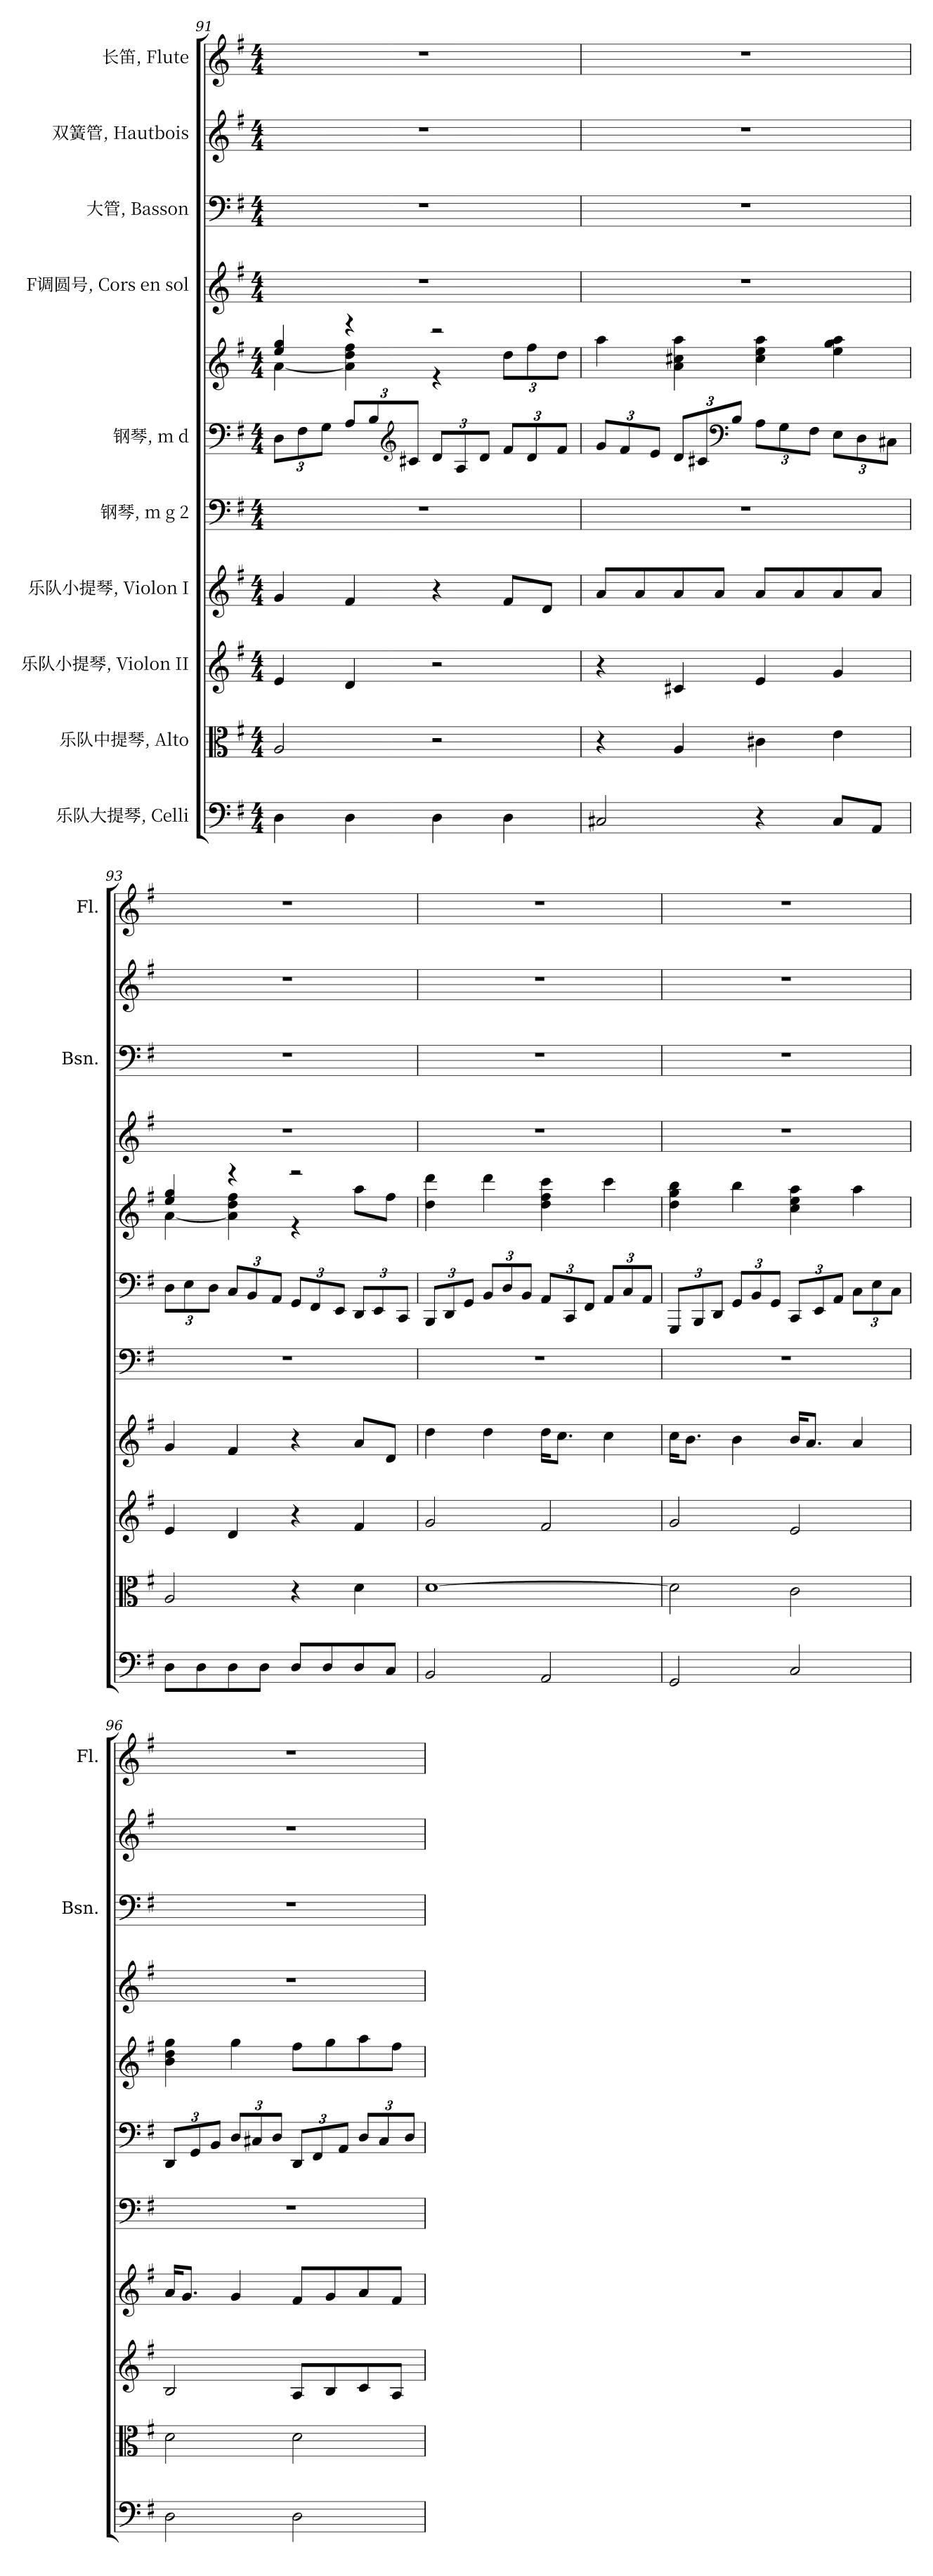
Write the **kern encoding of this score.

**kern	**kern	**kern	**kern	**kern	**kern	**kern	**kern	**kern	**kern	**kern
*part10	*part9	*part8	*part7	*part6	*part5	*part5	*part4	*part3	*part2	*part1
*staff11	*staff10	*staff9	*staff8	*staff7	*staff6	*staff5	*staff4	*staff3	*staff2	*staff1
*I"乐队大提琴, Celli	*I"乐队中提琴, Alto	*I"乐队小提琴, Violon II	*I"乐队小提琴, Violon I	*I"钢琴, m g 2	*I"钢琴, m d	*	*I"F调圆号, Cors en sol	*I"大管, Basson	*I"双簧管, Hautbois	*I"长笛, Flute
*	*	*	*	*	*	*	*	*I'Bsn.	*	*I'Fl.
!!LO:PB:g=z
*clefF4	*clefC3	*clefG2	*clefG2	*clefF4	*clefF4	*clefG2	*clefG2	*clefF4	*clefG2	*clefG2
*	*	*	*	*	*	*	*ITrd4c7	*	*	*
*k[f#]	*k[f#]	*k[f#]	*k[f#]	*k[f#]	*k[f#]	*k[f#]	*k[]	*k[f#]	*k[f#]	*k[f#]
*M4/4	*M4/4	*M4/4	*M4/4	*M4/4	*M4/4	*M4/4	*M4/4	*M4/4	*M4/4	*M4/4
*	*	*	*	*	*Xbrackettup	*	*	*	*	*
=91	=91	=91	=91	=91	=91	=91	=91	=91	=91	=91
*	*	*	*	*	*	*^	*	*	*	*
4D\	2A/	4e/	4g/	1r	12D\L	4ee/ 4gg/	[4a\	1r	1r	1r	1r
.	.	.	.	.	12F#\	.	.	.	.	.	.
.	.	.	.	.	12G\J	.	.	.	.	.	.
4D\	.	4d/	4f#/	.	12A/L	4r	4a\] 4dd\ 4ff#\	.	.	.	.
.	.	.	.	.	12B/	.	.	.	.	.	.
*	*	*	*	*	*clefG2	*	*	*	*	*	*
.	.	.	.	.	12c#X/J	.	.	.	.	.	.
4D\	2r	2r	4r	.	12d/L	2r	4r	.	.	.	.
.	.	.	.	.	12A/	.	.	.	.	.	.
.	.	.	.	.	12d/J	.	.	.	.	.	.
*	*	*	*	*	*	*	*Xbrackettup	*	*	*	*
4D\	.	.	8f#/L	.	12f#/L	.	12dd\L	.	.	.	.
.	.	.	.	.	12d/	.	12ff#\	.	.	.	.
.	.	.	8d/J	.	.	.	.	.	.	.	.
.	.	.	.	.	12f#/J	.	12dd\J	.	.	.	.
*	*	*	*	*	*	*v	*v	*	*	*	*
=92	=92	=92	=92	=92	=92	=92	=92	=92	=92	=92
2C#X/	4r	4r	8a/L	1r	12g/L	4aa\	1r	1r	1r	1r
.	.	.	.	.	12f#/	.	.	.	.	.
.	.	.	8a/	.	.	.	.	.	.	.
.	.	.	.	.	12e/J	.	.	.	.	.
.	4A/	4c#X/	8a/	.	12d/L	4a\ 4cc#X\ 4aa\	.	.	.	.
.	.	.	.	.	12c#X/	.	.	.	.	.
.	.	.	8a/J	.	.	.	.	.	.	.
*	*	*	*	*	*clefF4	*	*	*	*	*
.	.	.	.	.	12B/J	.	.	.	.	.
4r	4c#X\	4e/	8a/L	.	12A\L	4cc#\ 4ee\ 4aa\	.	.	.	.
.	.	.	.	.	12G\	.	.	.	.	.
.	.	.	8a/	.	.	.	.	.	.	.
.	.	.	.	.	12F#\J	.	.	.	.	.
8C#/L	4e\	4g/	8a/	.	12E\L	4ee\ 4gg\ 4aa\	.	.	.	.
.	.	.	.	.	12D\	.	.	.	.	.
8AA/J	.	.	8a/J	.	.	.	.	.	.	.
.	.	.	.	.	12C#X\J	.	.	.	.	.
!!LO:PB:g=z
=93	=93	=93	=93	=93	=93	=93	=93	=93	=93	=93
*	*	*	*	*	*	*^	*	*	*	*
8D\L	2A/	4e/	4g/	1r	12D\L	4ee/ 4gg/	[4a\	1r	1r	1r	1r
.	.	.	.	.	12E\	.	.	.	.	.	.
8D\	.	.	.	.	.	.	.	.	.	.	.
.	.	.	.	.	12D\J	.	.	.	.	.	.
8D\	.	4d/	4f#/	.	12C/L	4r	4a\] 4dd\ 4ff#\	.	.	.	.
.	.	.	.	.	12BB/	.	.	.	.	.	.
8D\J	.	.	.	.	.	.	.	.	.	.	.
.	.	.	.	.	12AA/J	.	.	.	.	.	.
8D/L	4r	4r	4r	.	12GG/L	2r	4r	.	.	.	.
.	.	.	.	.	12FF#/	.	.	.	.	.	.
8D/	.	.	.	.	.	.	.	.	.	.	.
.	.	.	.	.	12EE/J	.	.	.	.	.	.
8D/	4d\	4f#/	8a/L	.	12DD/L	.	8aa\L	.	.	.	.
.	.	.	.	.	12EE/	.	.	.	.	.	.
8C/J	.	.	8d/J	.	.	.	8ff#\J	.	.	.	.
.	.	.	.	.	12CC/J	.	.	.	.	.	.
*	*	*	*	*	*	*v	*v	*	*	*	*
=94	=94	=94	=94	=94	=94	=94	=94	=94	=94	=94
2BB/	[1d	2g/	4dd\	1r	12BBB/L	4dd\ 4ddd\	1r	1r	1r	1r
.	.	.	.	.	12DD/	.	.	.	.	.
.	.	.	.	.	12GG/J	.	.	.	.	.
.	.	.	4dd\	.	12BB/L	4ddd\	.	.	.	.
.	.	.	.	.	12D/	.	.	.	.	.
.	.	.	.	.	12BB/J	.	.	.	.	.
2AA/	.	2f#/	16dd\KL	.	12AA/L	4dd\ 4ff#\ 4ccc\	.	.	.	.
.	.	.	8.cc\J	.	.	.	.	.	.	.
.	.	.	.	.	12CC/	.	.	.	.	.
.	.	.	.	.	12FF#/J	.	.	.	.	.
.	.	.	4cc\	.	12AA/L	4ccc\	.	.	.	.
.	.	.	.	.	12C/	.	.	.	.	.
.	.	.	.	.	12AA/J	.	.	.	.	.
=95	=95	=95	=95	=95	=95	=95	=95	=95	=95	=95
2GG/	2d\]	2g/	16cc\KL	1r	12GGG/L	4dd\ 4gg\ 4bb\	1r	1r	1r	1r
.	.	.	8.b\J	.	.	.	.	.	.	.
.	.	.	.	.	12BBB/	.	.	.	.	.
.	.	.	.	.	12DD/J	.	.	.	.	.
.	.	.	4b\	.	12GG/L	4bb\	.	.	.	.
.	.	.	.	.	12BB/	.	.	.	.	.
.	.	.	.	.	12GG/J	.	.	.	.	.
2C/	2c\	2e/	16b/KL	.	12CC/L	4cc\ 4ee\ 4aa\	.	.	.	.
.	.	.	8.a/J	.	.	.	.	.	.	.
.	.	.	.	.	12EE/	.	.	.	.	.
.	.	.	.	.	12AA/J	.	.	.	.	.
.	.	.	4a/	.	12C\L	4aa\	.	.	.	.
.	.	.	.	.	12E\	.	.	.	.	.
.	.	.	.	.	12C\J	.	.	.	.	.
!!LO:PB:g=z
=96	=96	=96	=96	=96	=96	=96	=96	=96	=96	=96
2D\	2d\	2B/	16a/KL	1r	12DD/L	4b\ 4dd\ 4gg\	1r	1r	1r	1r
.	.	.	8.g/J	.	.	.	.	.	.	.
.	.	.	.	.	12GG/	.	.	.	.	.
.	.	.	.	.	12BB/J	.	.	.	.	.
.	.	.	4g/	.	12D/L	4gg\	.	.	.	.
.	.	.	.	.	12C#X/	.	.	.	.	.
.	.	.	.	.	12D/J	.	.	.	.	.
2D\	2d\	8A/L	8f#/L	.	12DD/L	8ff#\L	.	.	.	.
.	.	.	.	.	12FF#/	.	.	.	.	.
.	.	8B/	8g/	.	.	8gg\	.	.	.	.
.	.	.	.	.	12AA/J	.	.	.	.	.
.	.	8c/	8a/	.	12D/L	8aa\	.	.	.	.
.	.	.	.	.	12C#/	.	.	.	.	.
.	.	8A/J	8f#/J	.	.	8ff#\J	.	.	.	.
.	.	.	.	.	12D/J	.	.	.	.	.
=	=	=	=	=	=	=	=	=	=	=
*-	*-	*-	*-	*-	*-	*-	*-	*-	*-	*-
